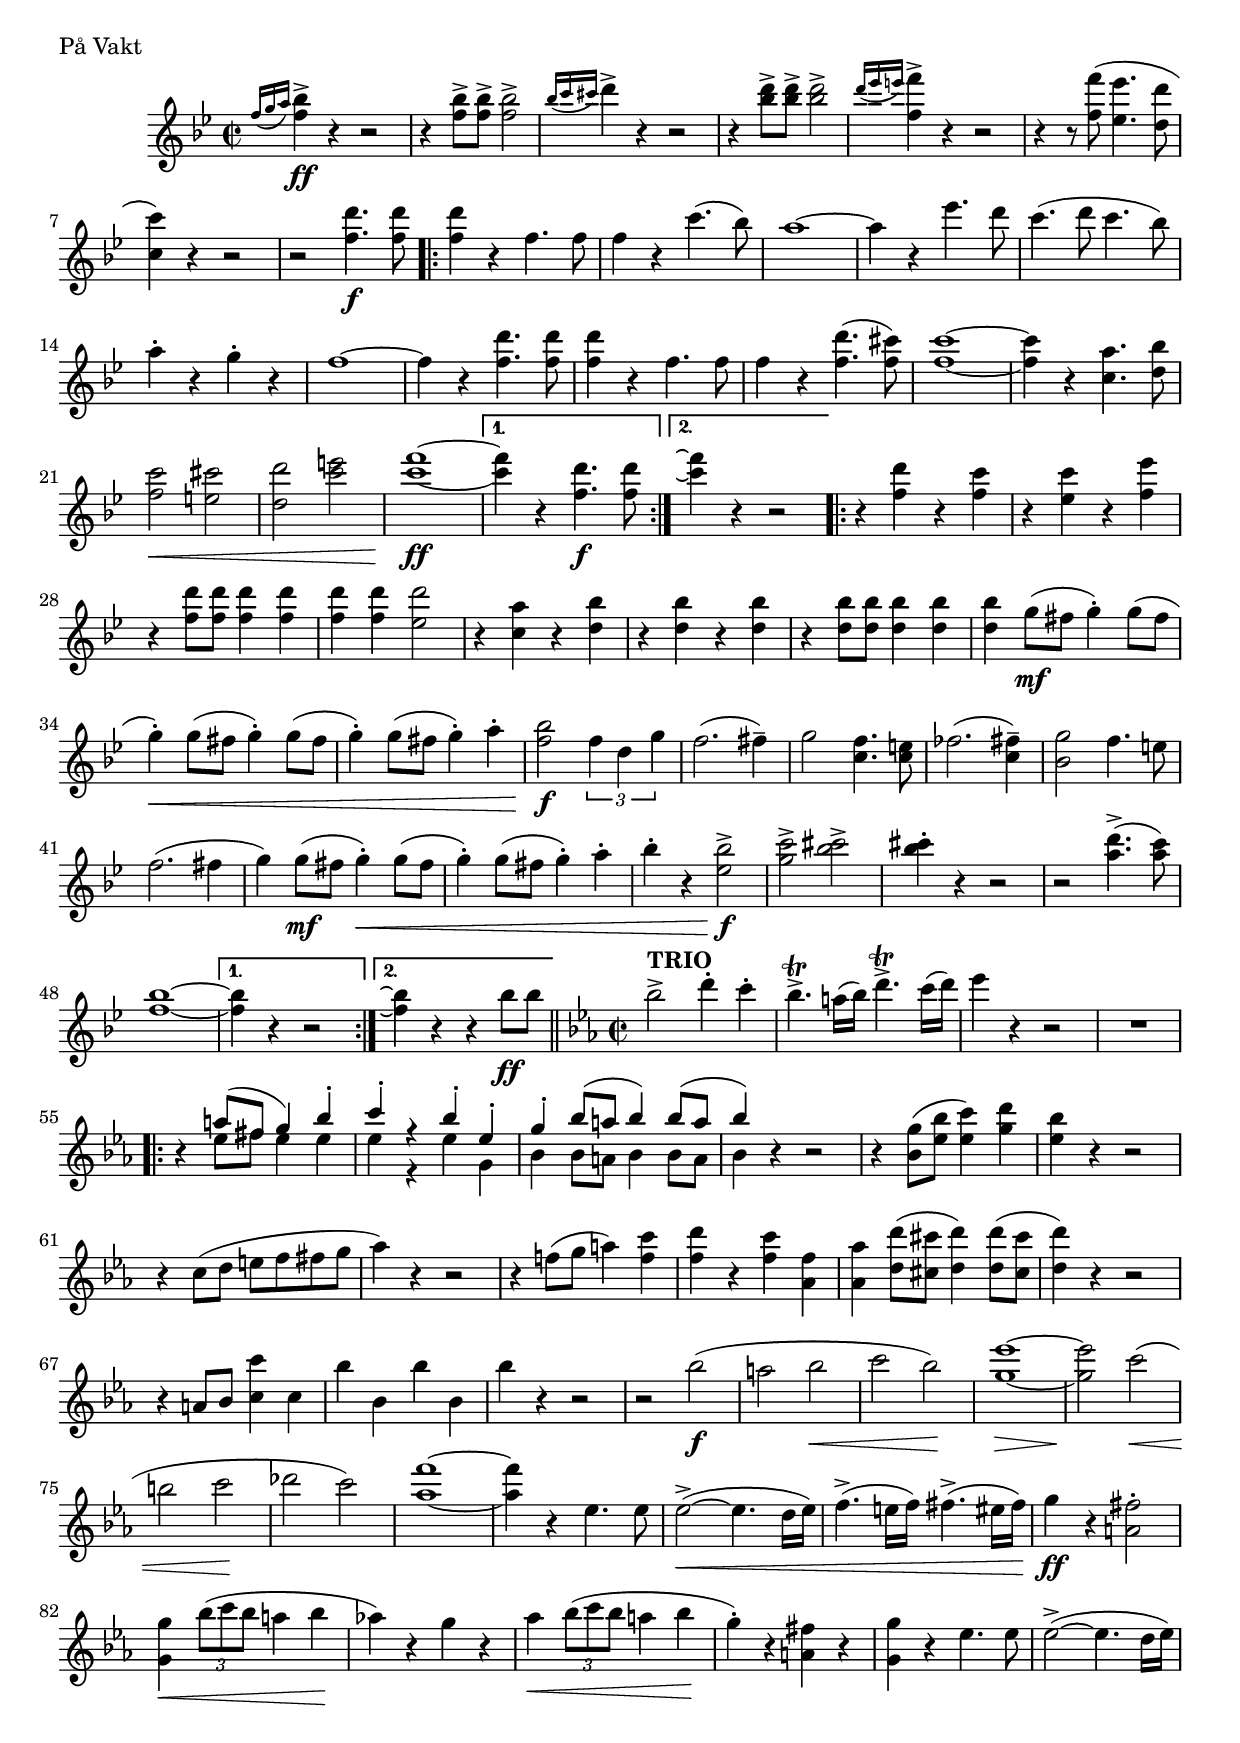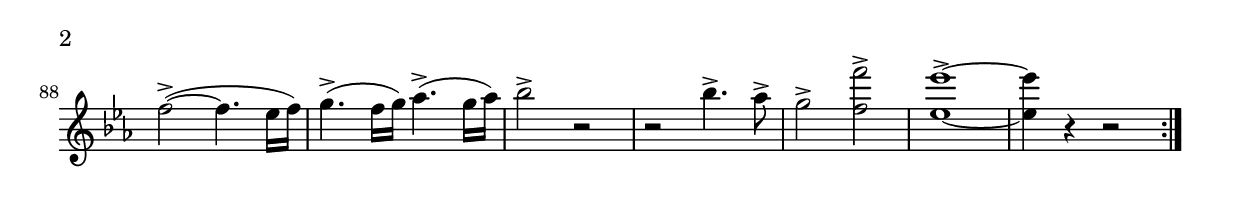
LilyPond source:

\version "2.18.0"
% When ready to include in collection: 1. Comment out paper.
% 				       2. Create include file of relative and
%					  header.
%Comment out from here
%{
#(set-default-paper-size "a4" 'portrait)
#(set-global-staff-size 15) % set staff-size when ready to print
#(allow-volta-hook "||")

\include "Marsch_format.ly"

%...to here
%}
  \score {

    % Svenska Polisens Marscher: 1. Pa Vakt    
    \relative c'' { 
    	    \key bes \major \time 2/2 \clef treble
    	    \override DynamicLineSpanner.staff-padding = #2
    	    \compressFullBarRests
    	    \grace {f16 (g a)} <bes f>4->\ff r r2 |r4 <bes f>8-> <bes f>->
    	    <bes f>2->
    	    \grace {bes16 (c cis)} d4-> r r2 |r4 <d bes>8-> <d bes>-> <d bes>2->
    	    \grace {d16 (ees e)} <f f,>4-> r r2 |r4 r8 <f f,>8 (<ees ees,>4.
    	        <d d,>8 |<c c,>4) r r2
    	    	r <d f,>4.\f <d f,>8
    	    
    	    \repeat volta 2 {
    	    <d f,>4 r f,4. f8 |f4 r c'4. (bes8) |a1~ |a4 r ees'4. d8 
    	    c4.(d8 c4. bes8)
    	    a4-. r g-. r |f1~ |f4 r <d' f,>4. <d f,>8  |<d f,>4 r f,4. f8 
    	    f4 r <d' f,>4. (<cis f,>8) |<c f,>1~ |<c f,>4 r <a c,>4. <bes d,>8
    	    <c f,>2\< <cis e,> |<d d,> <e c> |<f c>1~\ff }
    	    \alternative {
    	    	    {<f c>4 r <d f,>4.\f <d f,>8}
    	    	    {<f c>4\repeatTie r r2}
    	    }
    	    \repeat volta 2 {
    	    r4 <d f,> r <c f,> |r <c ees,> r <ees f,> |r <d f,>8 <d f,> <d f,>4
    	    <d f,> |<d f,> <d f,> <d ees,>2 |r4 <a c,> r <bes d,> 
    	    r <bes d,> r <bes d,> |r <bes d,>8 <bes d,> <bes d,>4 <bes d,> |
    	    <bes d,> g8\mf (fis g4-.) g8 (fis
    	    g4-.)\< g8 (fis g4-.) g8 (fis |g4-.) g8 (fis g4-.) a-. 
    	    <bes f>2\f \tuplet 3/2 {f4 d g} |f2. (fis4--) |g2 <f c>4. <e c>8
    	    fes2. (<fis c>4--) |<g bes,>2 f4. e8 |f2. (fis4 |g) g8\mf 
    	    (fis g4-.)\< g8 (fis |g4-.) g8 (fis g4-.) a-. 
    	    bes-. r <bes-> ees,>2\f |<c g>-> <cis bes>-> |<cis bes>4-. r r2
    	    r <d a>4.-> (<c a>8) |<bes f>1~ }
	    \alternative {
	    	    {<bes f>4 r r2}
	    	    {<bes f>4\repeatTie r r bes8\ff bes}
	    }
	    \bar "||"
	    \key ees \major \time 2/2
	    bes2->^\markup {\bold "TRIO"} d4-. c-. bes4.->\trill a16 (bes) 
	    d4.->\trill c16 (d) |ees4 r r2 |R1

	    \repeat volta 2 {
	    	    r4
	    << {a,8 (fis g4) bes-. |c-. r bes-. ees,-. |g-. bes8 (a bes4) bes8 (a
	        bes4)}
	    \\
	       {ees,8 fis ees4 ees |ees r ees g, |bes bes8 a bes4 bes8 a |bes4 }
	    >>

	    r4 r2 |r4 <g' bes,>8 (<bes ees,> <c ees,>4) <d g,> |<bes ees,> r r2 
	    r4 c,8 (d e f fis g |aes4) r r2 |r4 f!8 (g a4) <c f,> 
	    <d f,> r <c f,> <f, aes,>
	    <aes aes,> <d d,>8 (<cis cis,> <d d,>4) <d d,>8 (<cis cis,> 
	    <d d,>4) r r2 |r4 a,8 bes <c' c,>4 c, |bes' bes, bes' bes, |bes' r r2
	    r2 bes2\f ( |a bes\< |c bes)\! |<ees g,>1\>~ <ees g,>2\! c\< ( |b c\!
 	    des c) |<f aes,>1~ |<f aes,>4 r ees,4. ees8 |ees2->\<~ (ees4. d16 ees)
	    f4.-> (e16 f) fis4.-> (eis16 fis) |g4\ff r <fis-. a,>2 
	    <g g,>4\< \tuplet 3/2 {bes8 (c bes} a4 bes\! |aes!) r g r 
	    aes\< \tuplet 3/2 {bes8 (c bes} a4 bes\! |g-.) r <fis a,> r 
	    <g g,> r ees4. ees8 |ees2->~ (ees4. d16 ees) |f2->~ (f4. ees16 f)
	    g4.-> (f16 g) aes4.-> (g16 aes) |bes2-> r |r bes4.-> aes8-> 
	    g2-> <f' f,>-> |<ees ees,>1->~ |<ees ees,>4 r r2
	    }
   	   
    }%end relative
    \header { 
    	    piece = \markup {\concat {"P"\char#229" Vakt"}}
    	    composer = "Sam Rydberg"
    	}
  }%end score
